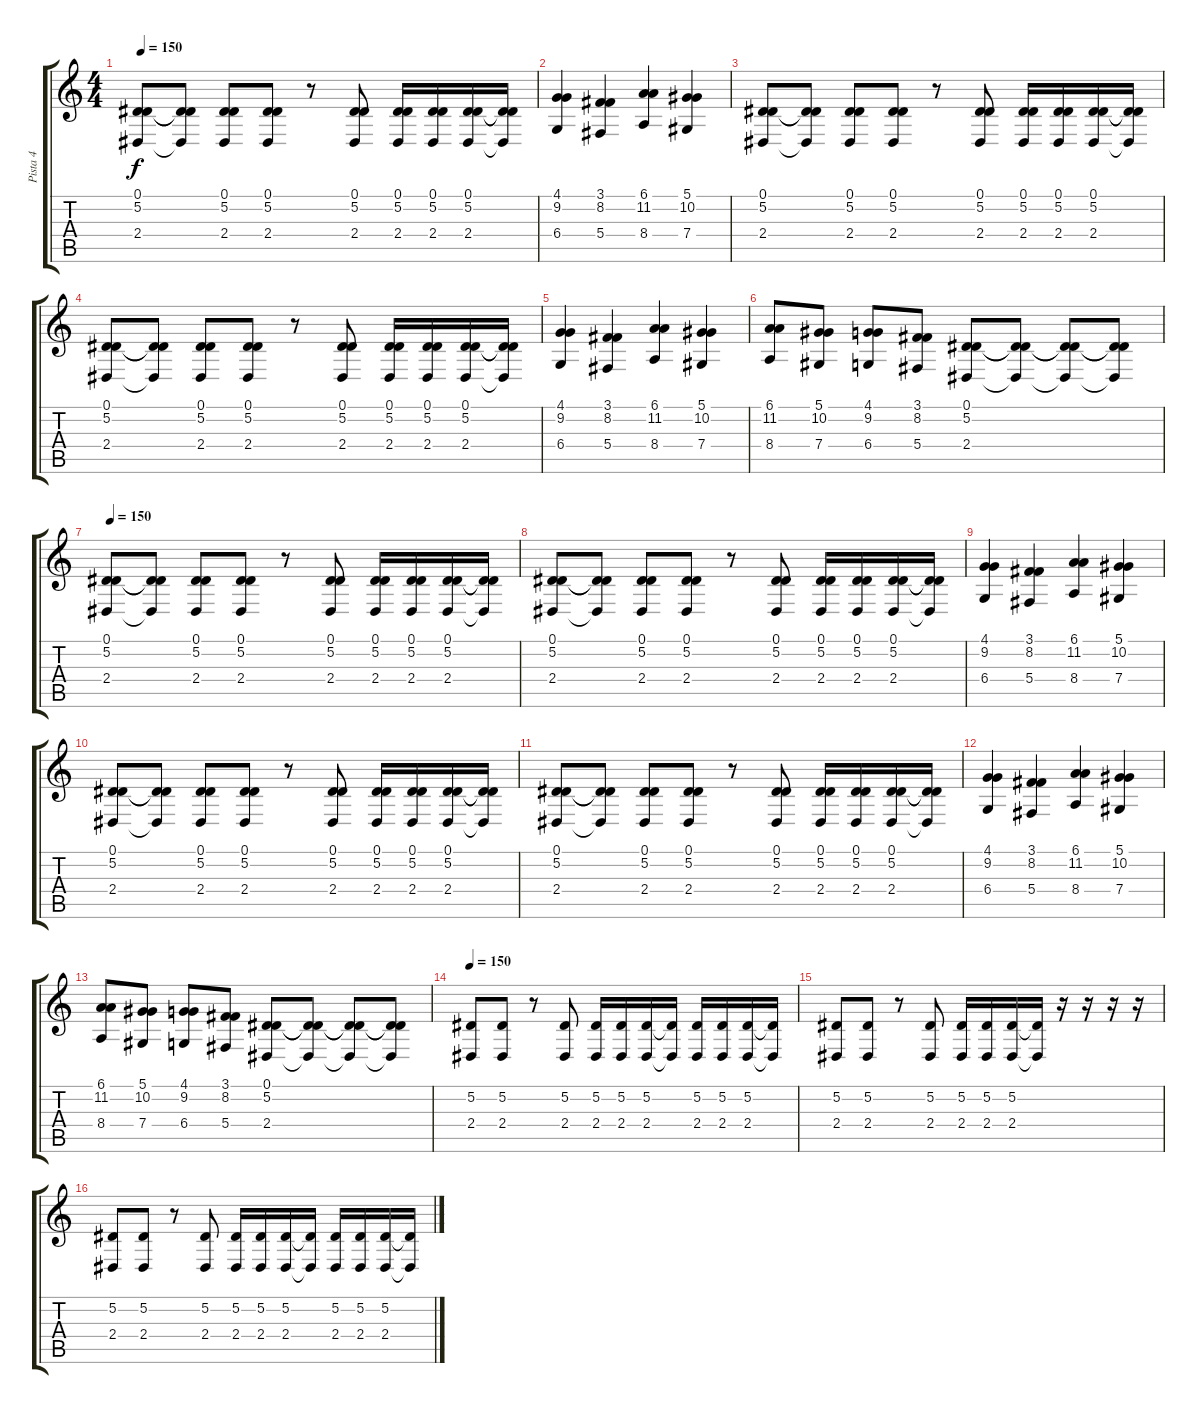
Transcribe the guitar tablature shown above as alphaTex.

\track ("Pista 4" "Pista 4") {instrument stringensemble1}
\staff {score tabs}
\tuning (Eb4 Bb3 Gb3 Db3 Ab2 Eb2) {hide}
\ts (4 4)
\tempo 150
\clef g2
\ks c
(0.1 5.2 2.4).8{dy f} (0.1{t} 5.2{t} 2.4{t}).8 (0.1 5.2 2.4).8 (0.1 5.2 2.4).8 r.8 (0.1 5.2 2.4).8 (0.1 5.2 2.4).16 (0.1 5.2 2.4).16 (0.1 5.2 2.4).16 (0.1{t} 5.2{t} 2.4{t}).16 |
(4.1 9.2 6.4).4 (3.1 8.2 5.4).4 (6.1 11.2 8.4).4 (5.1 10.2 7.4).4 |
(0.1 5.2 2.4).8 (0.1{t} 5.2{t} 2.4{t}).8 (0.1 5.2 2.4).8 (0.1 5.2 2.4).8 r.8 (0.1 5.2 2.4).8 (0.1 5.2 2.4).16 (0.1 5.2 2.4).16 (0.1 5.2 2.4).16 (0.1{t} 5.2{t} 2.4{t}).16 |
(0.1 5.2 2.4).8 (0.1{t} 5.2{t} 2.4{t}).8 (0.1 5.2 2.4).8 (0.1 5.2 2.4).8 r.8 (0.1 5.2 2.4).8 (0.1 5.2 2.4).16 (0.1 5.2 2.4).16 (0.1 5.2 2.4).16 (0.1{t} 5.2{t} 2.4{t}).16 |
(4.1 9.2 6.4).4 (3.1 8.2 5.4).4 (6.1 11.2 8.4).4 (5.1 10.2 7.4).4 |
(6.1 11.2 8.4).8 (5.1 10.2 7.4).8 (4.1 9.2 6.4).8 (3.1 8.2 5.4).8 (0.1 5.2 2.4).8 (0.1{t} 5.2{t} 2.4{t}).8 (0.1{t} 5.2{t} 2.4{t}).8 (0.1{t} 5.2{t} 2.4{t}).8 |
\tempo 150
(0.1 5.2 2.4).8{instrument stringensemble1} (0.1{t} 5.2{t} 2.4{t}).8 (0.1 5.2 2.4).8 (0.1 5.2 2.4).8 r.8 (0.1 5.2 2.4).8 (0.1 5.2 2.4).16 (0.1 5.2 2.4).16 (0.1 5.2 2.4).16 (0.1{t} 5.2{t} 2.4{t}).16 |
(0.1 5.2 2.4).8 (0.1{t} 5.2{t} 2.4{t}).8 (0.1 5.2 2.4).8 (0.1 5.2 2.4).8 r.8 (0.1 5.2 2.4).8 (0.1 5.2 2.4).16 (0.1 5.2 2.4).16 (0.1 5.2 2.4).16 (0.1{t} 5.2{t} 2.4{t}).16 |
(4.1 9.2 6.4).4 (3.1 8.2 5.4).4 (6.1 11.2 8.4).4 (5.1 10.2 7.4).4 |
(0.1 5.2 2.4).8 (0.1{t} 5.2{t} 2.4{t}).8 (0.1 5.2 2.4).8 (0.1 5.2 2.4).8 r.8 (0.1 5.2 2.4).8 (0.1 5.2 2.4).16 (0.1 5.2 2.4).16 (0.1 5.2 2.4).16 (0.1{t} 5.2{t} 2.4{t}).16 |
(0.1 5.2 2.4).8 (0.1{t} 5.2{t} 2.4{t}).8 (0.1 5.2 2.4).8 (0.1 5.2 2.4).8 r.8 (0.1 5.2 2.4).8 (0.1 5.2 2.4).16 (0.1 5.2 2.4).16 (0.1 5.2 2.4).16 (0.1{t} 5.2{t} 2.4{t}).16 |
(4.1 9.2 6.4).4 (3.1 8.2 5.4).4 (6.1 11.2 8.4).4 (5.1 10.2 7.4).4 |
(6.1 11.2 8.4).8 (5.1 10.2 7.4).8 (4.1 9.2 6.4).8 (3.1 8.2 5.4).8 (0.1 5.2 2.4).8 (0.1{t} 5.2{t} 2.4{t}).8 (0.1{t} 5.2{t} 2.4{t}).8 (0.1{t} 5.2{t} 2.4{t}).8 |
\tempo 150
(5.2 2.4).8{instrument stringensemble1} (5.2 2.4).8 r.8 (5.2 2.4).8 (5.2 2.4).16 (5.2 2.4).16 (5.2 2.4).16 (5.2{t} 2.4{t}).16 (5.2 2.4).16 (5.2 2.4).16 (5.2 2.4).16 (5.2{t} 2.4{t}).16 |
(5.2 2.4).8 (5.2 2.4).8 r.8 (5.2 2.4).8 (5.2 2.4).16 (5.2 2.4).16 (5.2 2.4).16 (5.2{t} 2.4{t}).16 r.16 r.16 r.16 r.16 |
(5.2 2.4).8 (5.2 2.4).8 r.8 (5.2 2.4).8 (5.2 2.4).16 (5.2 2.4).16 (5.2 2.4).16 (5.2{t} 2.4{t}).16 (5.2 2.4).16 (5.2 2.4).16 (5.2 2.4).16 (5.2{t} 2.4{t}).16
